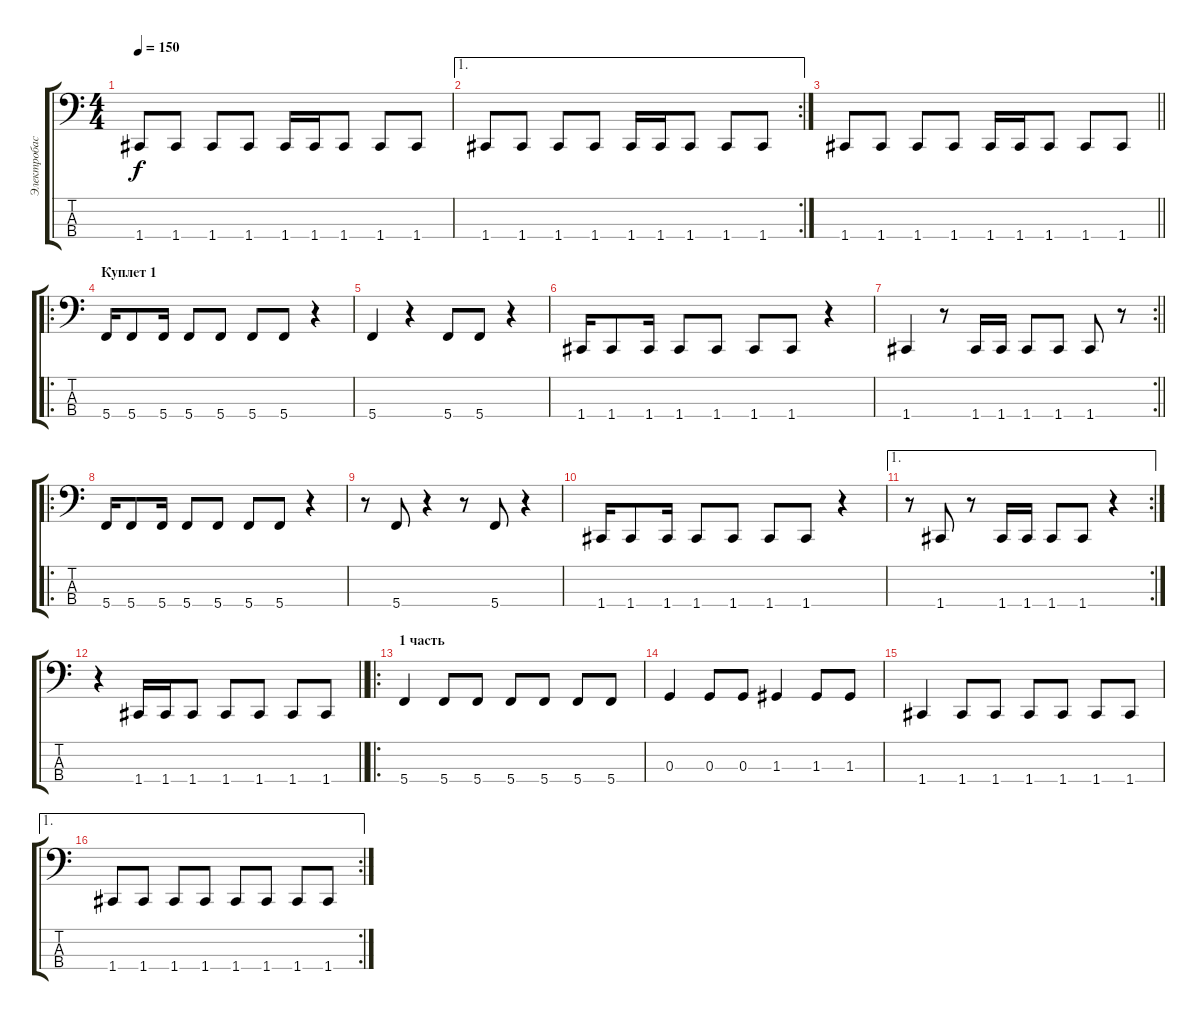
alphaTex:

\track ("Электробасист" "Электробас") {instrument electricbasspick}
\staff {score tabs}
\tuning (F2 C2 G1 C1) {hide}
\ts (4 4)
\tempo 150
\clef f4
\ks c
1.4.8{dy f} 1.4.8 1.4.8 1.4.8 1.4.16 1.4.16 1.4.8 1.4.8 1.4.8 |
\ae 1
\rc 2
1.4.8 1.4.8 1.4.8 1.4.8 1.4.16 1.4.16 1.4.8 1.4.8 1.4.8 |
\barLineRight lightlight
1.4.8 1.4.8 1.4.8 1.4.8 1.4.16 1.4.16 1.4.8 1.4.8 1.4.8 |
\ro
\section ("" "Куплет 1")
5.4.16 5.4.8 5.4.16 5.4.8 5.4.8 5.4.8 5.4.8 r.4 |
5.4.4 r.4 5.4.8 5.4.8 r.4 |
1.4.16 1.4.8 1.4.16 1.4.8 1.4.8 1.4.8 1.4.8 r.4 |
\rc 2
\barLineRight lightlight
1.4.4 r.8 1.4.16 1.4.16 1.4.8 1.4.8 1.4.8 r.8 |
\ro
\section ("" "")
5.4.16 5.4.8 5.4.16 5.4.8 5.4.8 5.4.8 5.4.8 r.4 |
r.8 5.4.8 r.4 r.8 5.4.8 r.4 |
1.4.16 1.4.8 1.4.16 1.4.8 1.4.8 1.4.8 1.4.8 r.4 |
\ae 1
\rc 2
r.8 1.4.8 r.8 1.4.16 1.4.16 1.4.8 1.4.8 r.4 |
\barLineRight lightlight
r.4 1.4.16 1.4.16 1.4.8 1.4.8 1.4.8 1.4.8 1.4.8 |
\ro
\section ("" "1 часть")
5.4.4 5.4.8 5.4.8 5.4.8 5.4.8 5.4.8 5.4.8 |
0.3.4 0.3.8 0.3.8 1.3.4 1.3.8 1.3.8 |
1.4.4 1.4.8 1.4.8 1.4.8 1.4.8 1.4.8 1.4.8 |
\ae 1
\rc 2
1.4.8 1.4.8 1.4.8 1.4.8 1.4.8 1.4.8 1.4.8 1.4.8
